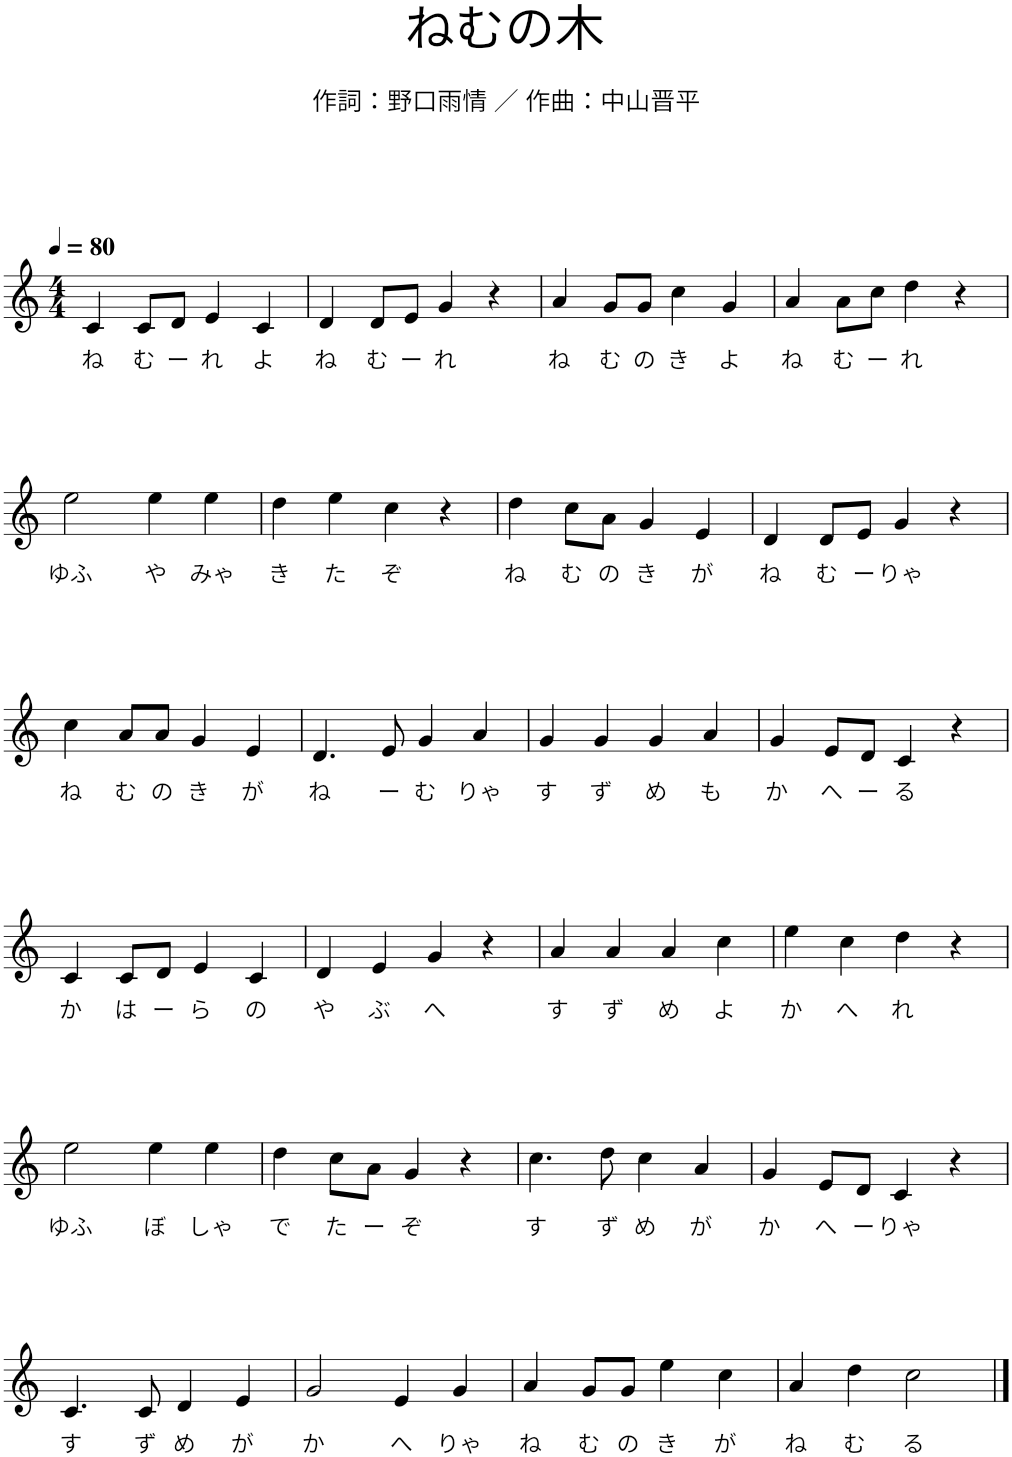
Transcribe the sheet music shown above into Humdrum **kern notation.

**kern	**text
*part1	*part1
*staff1	*staff1
*I"Piano	*
*I'Pno.	*
*clefG2	*
*k[]	*
*M4/4	*
*MM80	*
=1	=1
!	!LO:LY:b
4c/	ね
!	!LO:LY:b
8c/L	む
!	!LO:LY:b
8d/J	ー
!	!LO:LY:b
4e/	れ
!	!LO:LY:b
4c/	よ
=2	=2
!	!LO:LY:b
4d/	ね
!	!LO:LY:b
8d/L	む
!	!LO:LY:b
8e/J	ー
!	!LO:LY:b
4g/	れ
4r	.
=3	=3
!	!LO:LY:b
4a/	ね
!	!LO:LY:b
8g/L	む
!	!LO:LY:b
8g/J	の
!	!LO:LY:b
4cc\	き
!	!LO:LY:b
4g/	よ
=4	=4
!	!LO:LY:b
4a/	ね
!	!LO:LY:b
8a\L	む
!	!LO:LY:b
8cc\J	ー
!	!LO:LY:b
4dd\	れ
4r	.
!!LO:LB:g=z
=5	=5
!	!LO:LY:b
2ee\	ゆふ
!	!LO:LY:b
4ee\	や
!	!LO:LY:b
4ee\	みゃ
=6	=6
!	!LO:LY:b
4dd\	き
!	!LO:LY:b
4ee\	た
!	!LO:LY:b
4cc\	ぞ
4r	.
=7	=7
!	!LO:LY:b
4dd\	ね
!	!LO:LY:b
8cc\L	む
!	!LO:LY:b
8a\J	の
!	!LO:LY:b
4g/	き
!	!LO:LY:b
4e/	が
=8	=8
!	!LO:LY:b
4d/	ね
!	!LO:LY:b
8d/L	む
!	!LO:LY:b
8e/J	ー
!	!LO:LY:b
4g/	りゃ
4r	.
!!LO:LB:g=z
=9	=9
!	!LO:LY:b
4cc\	ね
!	!LO:LY:b
8a/L	む
!	!LO:LY:b
8a/J	の
!	!LO:LY:b
4g/	き
!	!LO:LY:b
4e/	が
=10	=10
!	!LO:LY:b
4.d/	ね
!	!LO:LY:b
8e/	ー
!	!LO:LY:b
4g/	む
!	!LO:LY:b
4a/	りゃ
=11	=11
!	!LO:LY:b
4g/	す
!	!LO:LY:b
4g/	ず
!	!LO:LY:b
4g/	め
!	!LO:LY:b
4a/	も
=12	=12
!	!LO:LY:b
4g/	か
!	!LO:LY:b
8e/L	へ
!	!LO:LY:b
8d/J	ー
!	!LO:LY:b
4c/	る
4r	.
!!LO:LB:g=z
=13	=13
!	!LO:LY:b
4c/	か
!	!LO:LY:b
8c/L	は
!	!LO:LY:b
8d/J	ー
!	!LO:LY:b
4e/	ら
!	!LO:LY:b
4c/	の
=14	=14
!	!LO:LY:b
4d/	や
!	!LO:LY:b
4e/	ぶ
!	!LO:LY:b
4g/	へ
4r	.
=15	=15
!	!LO:LY:b
4a/	す
!	!LO:LY:b
4a/	ず
!	!LO:LY:b
4a/	め
!	!LO:LY:b
4cc\	よ
=16	=16
!	!LO:LY:b
4ee\	か
!	!LO:LY:b
4cc\	へ
!	!LO:LY:b
4dd\	れ
4r	.
!!LO:LB:g=z
=17	=17
!	!LO:LY:b
2ee\	ゆふ
!	!LO:LY:b
4ee\	ぼ
!	!LO:LY:b
4ee\	しゃ
=18	=18
!	!LO:LY:b
4dd\	で
!	!LO:LY:b
8cc\L	た
!	!LO:LY:b
8a\J	ー
!	!LO:LY:b
4g/	ぞ
4r	.
=19	=19
!	!LO:LY:b
4.cc\	す
!	!LO:LY:b
8dd\	ず
!	!LO:LY:b
4cc\	め
!	!LO:LY:b
4a/	が
=20	=20
!	!LO:LY:b
4g/	か
!	!LO:LY:b
8e/L	へ
!	!LO:LY:b
8d/J	ー
!	!LO:LY:b
4c/	りゃ
4r	.
!!LO:LB:g=z
=21	=21
!	!LO:LY:b
4.c/	す
!	!LO:LY:b
8c/	ず
!	!LO:LY:b
4d/	め
!	!LO:LY:b
4e/	が
=22	=22
!	!LO:LY:b
2g/	か
!	!LO:LY:b
4e/	へ
!	!LO:LY:b
4g/	りゃ
=23	=23
!	!LO:LY:b
4a/	ね
!	!LO:LY:b
8g/L	む
!	!LO:LY:b
8g/J	の
!	!LO:LY:b
4ee\	き
!	!LO:LY:b
4cc\	が
=24	=24
!	!LO:LY:b
4a/	ね
!	!LO:LY:b
4dd\	む
!	!LO:LY:b
2cc\	る
==	==
*-	*-
